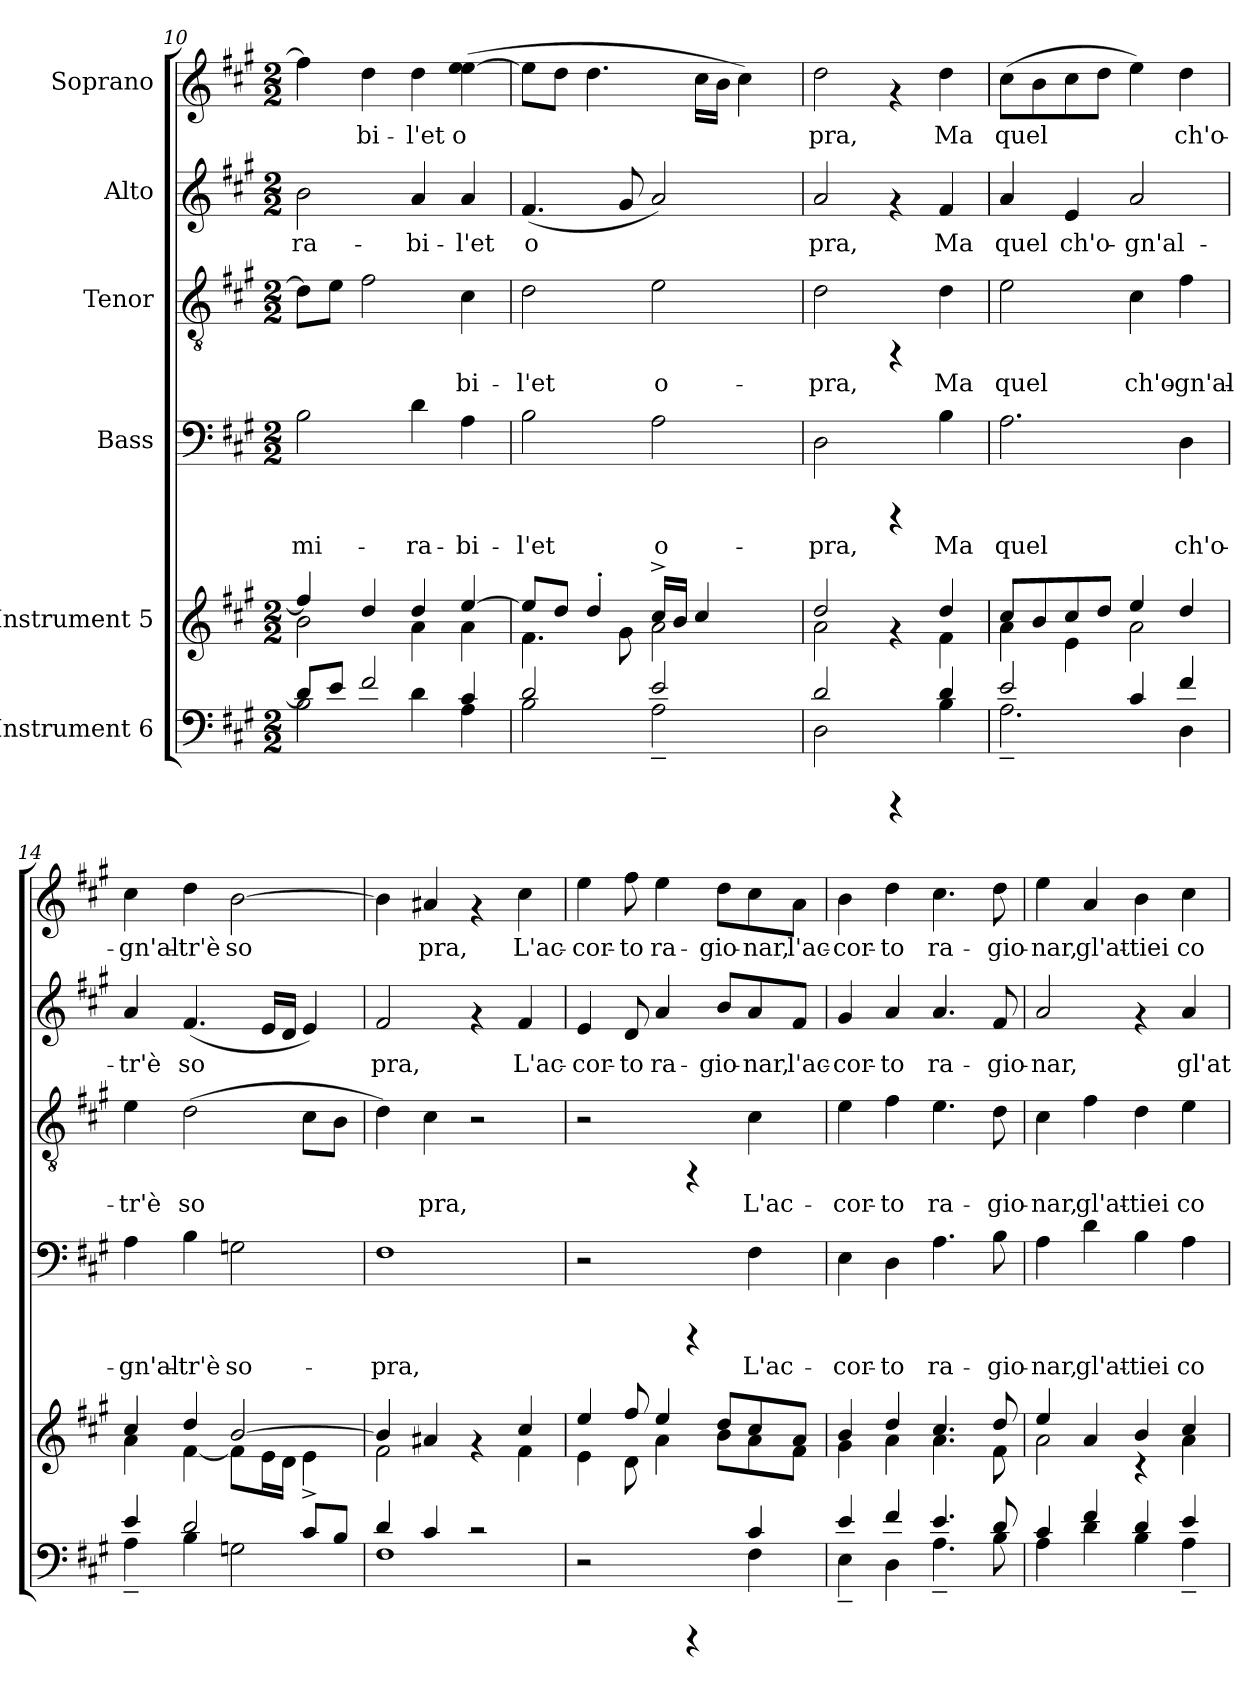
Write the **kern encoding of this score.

**kern	**kern	**kern	**text	**kern	**text	**kern	**text	**kern	**text
*part6	*part5	*part4	*part4	*part3	*part3	*part2	*part2	*part1	*part1
*staff6	*staff5	*staff4	*staff4	*staff3	*staff3	*staff2	*staff2	*staff1	*staff1
*I"Instrument 6	*I"Instrument 5	*I"Bass	*	*I"Tenor	*	*I"Alto	*	*I"Soprano	*
*clefF4	*clefG2	*clefF4	*	*clefGv2	*	*clefG2	*	*clefG2	*
*k[f#c#g#]	*k[f#c#g#]	*k[f#c#g#]	*	*k[f#c#g#]	*	*k[f#c#g#]	*	*k[f#c#g#]	*
*A:	*A:	*A:	*	*A:	*	*A:	*	*A:	*
*M2/2	*M2/2	*M2/2	*	*M2/2	*	*M2/2	*	*M2/2	*
=10	=10	=10	=10	=10	=10	=10	=10	=10	=10
*^	*^	*	*	*	*	*	*	*	*
!	!	!	!	!	!LO:LY:b:cj	!	!LO:LY:b:cj	!	!LO:LY:b:cj	!	!LO:LY:b:cj
8d/L]	2B\	4ff#/]	2b\	2B\	mi-	8d\L]	--	2b\	-ra-	4ff#\]	--
!	!	!	!	!	!	!	!LO:LY:b:cj	!	!	!	!
8e/J	.	.	.	.	.	8e\J	--	.	.	.	.
!	!	!	!	!	!	!	!LO:LY:b:cj	!	!	!	!LO:LY:b:cj
2f#/	.	4dd/	.	.	.	2f#\	--	.	.	4dd\	-bi-
!	!	!	!	!	!LO:LY:b:cj	!	!	!	!LO:LY:b:cj	!	!LO:LY:b:cj
.	4d\	4dd/	4a\	4d\	-ra-	.	.	4a/	-bi-	4dd\	-l'et
!	!	!	!	!	!LO:LY:b:cj	!	!LO:LY:b:cj	!	!LO:LY:b:cj	!	!LO:LY:b:cj
4c#/	4A\	[>4ee/	4a\	4A\	-bi-	4c#\	-bi-	4a/	-l'et	(>4ee\ [>4ee\	o-
=11	=11	=11	=11	=11	=11	=11	=11	=11	=11	=11	=11
!	!	!	!	!	!LO:LY:b:cj	!	!LO:LY:b:cj	!	!LO:LY:b:cj	!	!LO:LY:b:cj
2d/	2B\	8ee/L]	4.f#\	2B\	-l'et	2d\	-l'et	(<4.f#/	o-	8ee\L]	--
!	!	!	!	!	!	!	!	!	!	!	!LO:LY:b:cj
.	.	8dd/J	.	.	.	.	.	.	.	8dd\J	--
!	!	!	!	!	!	!	!	!	!	!	!LO:LY:b:cj
.	.	4dd'>/	.	.	.	.	.	.	.	4.dd\	--
!	!	!	!	!	!	!	!	!	!LO:LY:b:cj	!	!
.	.	.	8g#\	.	.	.	.	8g#/	--	.	.
!	!	!	!	!	!LO:LY:b:cj	!	!LO:LY:b:cj	!	!LO:LY:b:cj	!	!
2e/	2A~>\	16cc#^>/L	2a\	2A\	o-	2e\	o-	2a/)	--	.	.
.	.	16b/J	.	.	.	.	.	.	.	.	.
!	!	!	!	!	!	!	!	!	!	!	!LO:LY:b:cj
.	.	4cc#/	.	.	.	.	.	.	.	16cc#\L	--
!	!	!	!	!	!	!	!	!	!	!	!LO:LY:b:cj
.	.	.	.	.	.	.	.	.	.	16b\J	--
!	!	!	!	!	!	!	!	!	!	!	!LO:LY:b:cj
.	.	.	.	.	.	.	.	.	.	4cc#\)	--
.	.	8ryy	.	.	.	.	.	.	.	.	.
=12	=12	=12	=12	=12	=12	=12	=12	=12	=12	=12	=12
!	!	!	!	!	!LO:LY:b:cj	!	!LO:LY:b:cj	!	!LO:LY:b:cj	!	!LO:LY:b:cj
2d/	2D\	2dd/	2a\	2D\	-pra,	2d\	-pra,	2a/	-pra,	2dd\	-pra,
4rCCC	4ryy	4rf	4ryy	4rCCC	.	4rFF	.	4rf	.	4rf	.
!	!	!	!	!	!LO:LY:b:cj	!	!LO:LY:b:cj	!	!LO:LY:b:cj	!	!LO:LY:b:cj
4d/	4B\	4dd/	4f#\	4B\	Ma	4d\	Ma	4f#/	Ma	4dd\	Ma
=13	=13	=13	=13	=13	=13	=13	=13	=13	=13	=13	=13
!	!	!	!	!	!LO:LY:b:cj	!	!LO:LY:b:cj	!	!LO:LY:b:cj	!	!LO:LY:b:cj
2e/	2.A~>\	8cc#/L	4a\	2.A\	quel	2e\	quel	4a/	quel	(>8cc#\L	quel
!	!	!	!	!	!	!	!	!	!	!	!LO:LY:b:cj
.	.	8b/	.	.	.	.	.	.	.	8b\	.
!	!	!	!	!	!	!	!	!	!LO:LY:b:cj	!	!LO:LY:b:cj
.	.	8cc#/	4e\	.	.	.	.	4e/	ch'o-	8cc#\	.
!	!	!	!	!	!	!	!	!	!	!	!LO:LY:b:cj
.	.	8dd/J	.	.	.	.	.	.	.	8dd\J	.
!	!	!	!	!	!	!	!LO:LY:b:cj	!	!LO:LY:b:cj	!	!LO:LY:b:cj
4c#/	.	4ee/	2a\	.	.	4c#\	ch'o-	2a/	-gn'al-	4ee\)	.
!	!	!	!	!	!LO:LY:b:cj	!	!LO:LY:b:cj	!	!	!	!LO:LY:b:cj
4f#/	4D\	4dd/	.	4D\	ch'o-	4f#\	-gn'al-	.	.	4dd\	ch'o-
=14	=14	=14	=14	=14	=14	=14	=14	=14	=14	=14	=14
!	!	!	!	!	!LO:LY:b:cj	!	!LO:LY:b:cj	!	!LO:LY:b:cj	!	!LO:LY:b:cj
4e/	4A~>\	4cc#/	4a\	4A\	-gn'al-	4e\	-tr'è	4a/	-tr'è	4cc#\	-gn'al-
!	!	!	!	!	!LO:LY:b:cj	!	!LO:LY:b:cj	!	!LO:LY:b:cj	!	!LO:LY:b:cj
2d/	4B\	4dd/	[<4f#\	4B\	-tr'è	(>2d\	so-	(<4.f#/	so-	4dd\	-tr'è
!	!	!	!	!	!LO:LY:b:cj	!	!	!	!	!	!LO:LY:b:cj
.	2Gn\	[>2b/	8f#\L]	2Gn\	so-	.	.	.	.	[>2b\	so-
!	!	!	!	!	!	!	!	!	!LO:LY:b:cj	!	!
.	.	.	16e\	.	.	.	.	16e/L	--	.	.
!	!	!	!	!	!	!	!	!	!LO:LY:b:cj	!	!
.	.	.	16d\J	.	.	.	.	16d/J	--	.	.
!	!	!	!	!	!	!	!LO:LY:b:cj	!	!LO:LY:b:cj	!	!
8c#^>/L	.	.	4e\	.	.	8c#\L	--	4e/)	--	.	.
!	!	!	!	!	!	!	!LO:LY:b:cj	!	!	!	!
8B/J	.	.	.	.	.	8B\J	--	.	.	.	.
=15	=15	=15	=15	=15	=15	=15	=15	=15	=15	=15	=15
!	!	!	!	!	!LO:LY:b:cj	!	!LO:LY:b:cj	!	!LO:LY:b:cj	!	!LO:LY:b:cj
4d/	1F#	4b/]	2f#\	1F#	-pra,	4d\)	--	2f#/	-pra,	4b\]	--
!	!	!	!	!	!	!	!LO:LY:b:cj	!	!	!	!LO:LY:b:cj
4c#/	.	4a#X/	.	.	.	4c#\	-pra,	.	.	4a#X/	-pra,
2r	.	4rf	4ryy	.	.	2r	.	4rf	.	4rf	.
!	!	!	!	!	!	!	!	!	!LO:LY:b:cj	!	!LO:LY:b:cj
.	.	4cc#/	4f#\	.	.	.	.	4f#/	L'ac-	4cc#\	L'ac-
=16	=16	=16	=16	=16	=16	=16	=16	=16	=16	=16	=16
!	!	!	!	!	!	!	!	!	!LO:LY:b:cj	!	!LO:LY:b:cj
2r	2.ryy	4ee/	4e\	2r	.	2r	.	4e/	-cor-	4ee\	-cor-
!	!	!	!	!	!	!	!	!	!LO:LY:b:cj	!	!LO:LY:b:cj
.	.	8ff#/	8d\	.	.	.	.	8d/	-to	8ff#\	-to
!	!	!	!	!	!	!	!	!	!LO:LY:b:cj	!	!LO:LY:b:cj
.	.	4ee/	4a\	.	.	.	.	4a/	ra-	4ee\	ra-
4rCCC	.	.	.	4rCCC	.	4rFF	.	.	.	.	.
!	!	!	!	!	!	!	!	!	!LO:LY:b:cj	!	!LO:LY:b:cj
.	.	8dd/L	8b\L	.	.	.	.	8b/L	-gio-	8dd\L	-gio-
!	!	!	!	!	!LO:LY:b:cj	!	!LO:LY:b:cj	!	!LO:LY:b:cj	!	!LO:LY:b:cj
4c#/	4F#\	8cc#/	8a\	4F#\	L'ac-	4c#\	L'ac-	8a/	-nar,	8cc#\	-nar,
!	!	!	!	!	!	!	!	!	!LO:LY:b:cj	!	!LO:LY:b:cj
.	.	8a/J	8f#\J	.	.	.	.	8f#/J	l'ac-	8a\J	l'ac-
!!LO:PB:g=z
=17	=17	=17	=17	=17	=17	=17	=17	=17	=17	=17	=17
!	!	!	!	!	!LO:LY:b:cj	!	!LO:LY:b:cj	!	!LO:LY:b:cj	!	!LO:LY:b:cj
4e/	4E~>\	4b/	4g#\	4E\	-cor-	4e\	-cor-	4g#/	-cor-	4b\	-cor-
!	!	!	!	!	!LO:LY:b:cj	!	!LO:LY:b:cj	!	!LO:LY:b:cj	!	!LO:LY:b:cj
4f#/	4D\	4dd/	4a\	4D\	-to	4f#\	-to	4a/	-to	4dd\	-to
!	!	!	!	!	!LO:LY:b:cj	!	!LO:LY:b:cj	!	!LO:LY:b:cj	!	!LO:LY:b:cj
4.e/	4.A~>\	4.cc#/	4.a\	4.A\	ra-	4.e\	ra-	4.a/	ra-	4.cc#\	ra-
!	!	!	!	!	!LO:LY:b:cj	!	!LO:LY:b:cj	!	!LO:LY:b:cj	!	!LO:LY:b:cj
8d/	8B\	8dd/	8f#\	8B\	-gio-	8d\	-gio-	8f#/	-gio-	8dd\	-gio-
=18	=18	=18	=18	=18	=18	=18	=18	=18	=18	=18	=18
!	!	!	!	!	!LO:LY:b:cj	!	!LO:LY:b:cj	!	!LO:LY:b:cj	!	!LO:LY:b:cj
4c#/	4A\	4ee/	2a\	4A\	-nar,	4c#\	-nar,	2a/	-nar,	4ee\	-nar,
!	!	!	!	!	!LO:LY:b:cj	!	!LO:LY:b:cj	!	!	!	!LO:LY:b:cj
4f#/	4d\	4a/	.	4d\	gl'at-	4f#\	gl'at-	.	.	4a/	gl'at-
!	!	!	!	!	!LO:LY:b:cj	!	!LO:LY:b:cj	!	!	!	!LO:LY:b:cj
4d/	4B\	4b/	4rB	4B\	-tiei	4d\	-tiei	4rf	.	4b\	-tiei
!	!	!	!	!	!LO:LY:b:cj	!	!LO:LY:b:cj	!	!LO:LY:b:cj	!	!LO:LY:b:cj
4e/	4A~>\	4cc#/	4a\	4A\	co-	4e\	co-	4a/	gl'at-	4cc#\	co-
*v	*v	*	*	*	*	*	*	*	*	*	*
*	*v	*v	*	*	*	*	*	*	*	*
=	=	=	=	=	=	=	=	=	=
*-	*-	*-	*-	*-	*-	*-	*-	*-	*-
